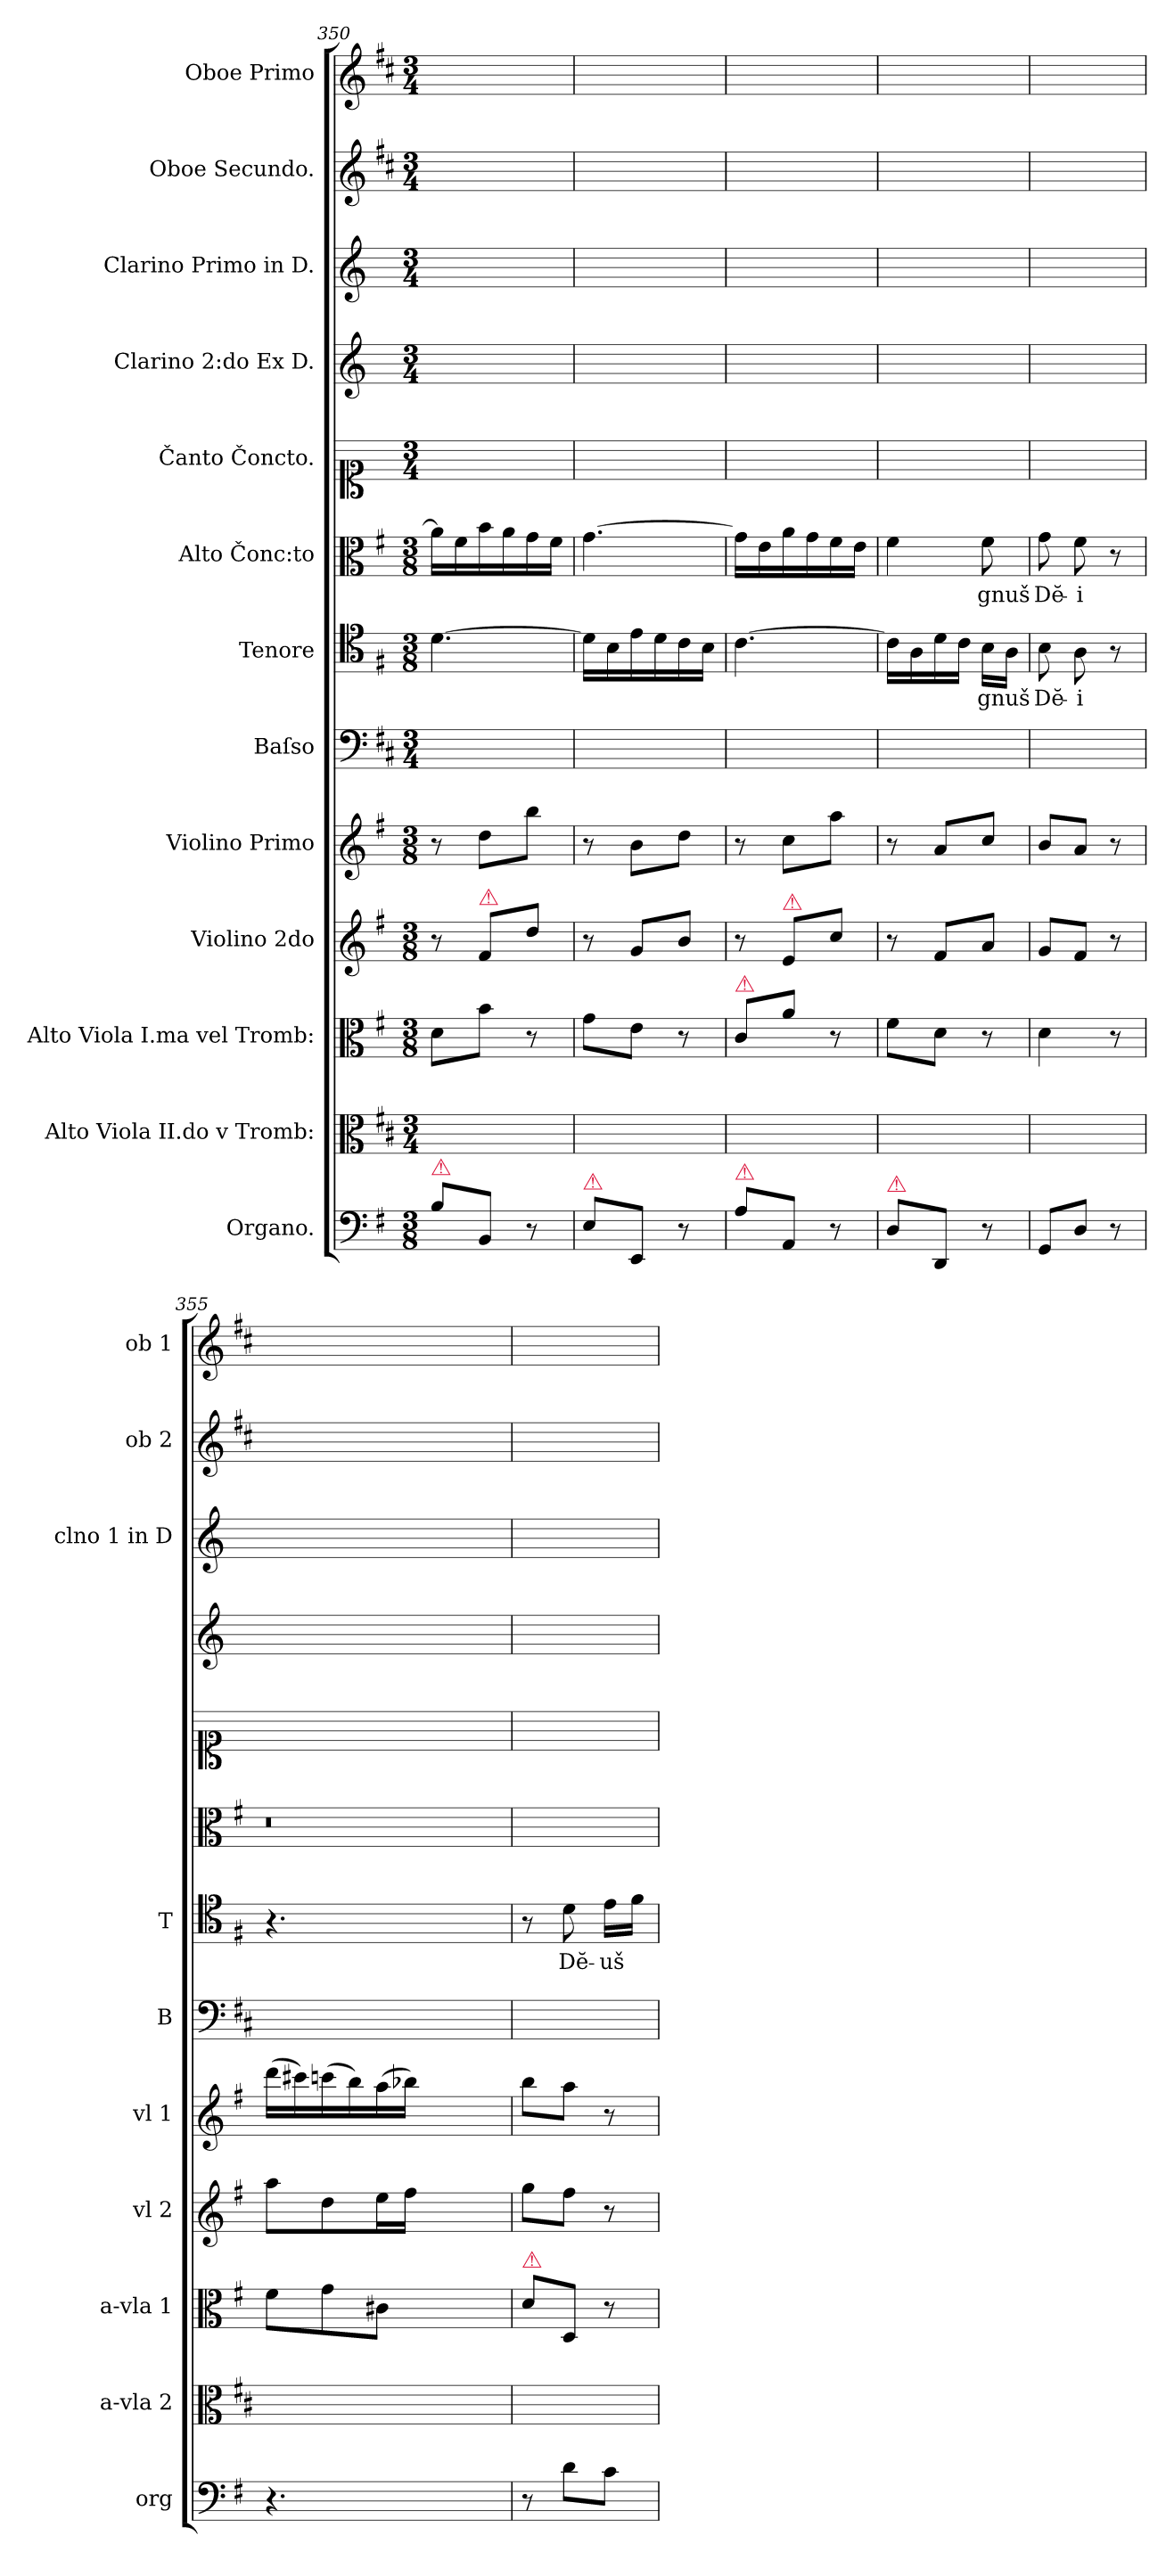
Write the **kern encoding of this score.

**kern	**kern	**kern	**kern	**kern	**kern	**kern	**text	**kern	**text	**kern	**kern	**kern	**kern	**kern
*part13	*part12	*part11	*part10	*part9	*part8	*part7	*part7	*part6	*part6	*part5	*part4	*part3	*part2	*part1
*staff13	*staff12	*staff11	*staff10	*staff9	*staff8	*staff7	*staff7	*staff6	*staff6	*staff5	*staff4	*staff3	*staff2	*staff1
*I"Organo.	*I"Alto Viola II.do v Tromb:	*I"Alto Viola I.ma vel Tromb:	*I"Violino 2do	*I"Violino Primo	*I"Baſso	*I"Tenore	*	*I"Alto Čonc:to	*	*I"Čanto Čoncto.	*I"Clarino 2:do Ex D.	*I"Clarino Primo in D.	*I"Oboe Secundo.	*I"Oboe Primo
*I'org	*I'a-vla 2	*I'a-vla 1	*I'vl 2	*I'vl 1	*I'B	*I'T	*	*	*	*	*	*I'clno 1 in D	*I'ob 2	*I'ob 1
*clefF4	*clefC3	*clefC3	*clefG2	*clefG2	*clefF4	*clefC4	*	*clefC3	*	*clefC1	*clefG2	*clefG2	*clefG2	*clefG2
*	*	*	*	*	*	*	*	*	*	*	*ITrd-1c-2	*ITrd-1c-2	*	*
*k[f#]	*k[f#c#]	*k[f#]	*k[f#]	*k[f#]	*k[f#c#]	*k[f#]	*	*k[f#]	*	*k[]	*k[f#c#]	*k[f#c#]	*k[f#c#]	*k[f#c#]
*M3/8	*M3/4	*M3/8	*M3/8	*M3/8	*M3/4	*M3/8	*	*M3/8	*	*M3/4	*M3/4	*M3/4	*M3/4	*M3/4
=350	=350	=350	=350	=350	=350	=350	=350	=350	=350	=350	=350	=350	=350	=350
!LO:TX:a:color=crimson:t=⚠	!	!	!	!	!	!	!	!	!	!	!	!	!	!
8B\L	4.ryy	8d\L	8r	8r	4.ryy	[4.d\	.	16a\LL]	.	4.ryy	4.ryy	4.ryy	4.ryy	4.ryy
.	.	.	.	.	.	.	.	16f#\	.	.	.	.	.	.
!	!	!	!LO:TX:a:color=crimson:t=⚠	!	!	!	!	!	!	!	!	!	!	!
8BB/J	.	8b\J	8f#/L	8dd\L	.	.	.	16b\	.	.	.	.	.	.
.	.	.	.	.	.	.	.	16a\	.	.	.	.	.	.
8r	.	8r	8dd\J	8bb\J	.	.	.	16g\	.	.	.	.	.	.
.	.	.	.	.	.	.	.	16f#\JJ	.	.	.	.	.	.
=351	=351	=351	=351	=351	=351	=351	=351	=351	=351	=351	=351	=351	=351	=351
!LO:TX:a:color=crimson:t=⚠	!	!	!	!	!	!	!	!	!	!	!	!	!	!
8E\L	4.ryy	8g\L	8r	8r	4.ryy	16d\LL]	.	[4.g\	.	4.ryy	4.ryy	4.ryy	4.ryy	4.ryy
.	.	.	.	.	.	16B\	.	.	.	.	.	.	.	.
8EE/J	.	8e\J	8g/L	8b\L	.	16e\	.	.	.	.	.	.	.	.
.	.	.	.	.	.	16d\	.	.	.	.	.	.	.	.
8r	.	8r	8b/J	8dd\J	.	16c\	.	.	.	.	.	.	.	.
.	.	.	.	.	.	16B\JJ	.	.	.	.	.	.	.	.
=352	=352	=352	=352	=352	=352	=352	=352	=352	=352	=352	=352	=352	=352	=352
!	!	!LO:TX:a:color=crimson:t=⚠	!	!	!	!	!	!	!	!	!	!	!	!
!LO:TX:a:color=crimson:t=⚠	!	!	!	!	!	!	!	!	!	!	!	!	!	!
8A\L	4.ryy	8c/L	8r	8r	4.ryy	[4.c\	.	16g\LL]	.	4.ryy	4.ryy	4.ryy	4.ryy	4.ryy
.	.	.	.	.	.	.	.	16e\	.	.	.	.	.	.
!	!	!	!LO:TX:a:color=crimson:t=⚠	!	!	!	!	!	!	!	!	!	!	!
8AA/J	.	8a\J	8e/L	8cc\L	.	.	.	16a\	.	.	.	.	.	.
.	.	.	.	.	.	.	.	16g\	.	.	.	.	.	.
8r	.	8r	8cc/J	8aa\J	.	.	.	16f#\	.	.	.	.	.	.
.	.	.	.	.	.	.	.	16e\JJ	.	.	.	.	.	.
=353	=353	=353	=353	=353	=353	=353	=353	=353	=353	=353	=353	=353	=353	=353
!LO:TX:a:color=crimson:t=⚠	!	!	!	!	!	!	!	!	!	!	!	!	!	!
8D\L	4.ryy	8f#\L	8r	8r	4.ryy	16c\LL]	.	4f#\	.	4.ryy	4.ryy	4.ryy	4.ryy	4.ryy
.	.	.	.	.	.	16A\	.	.	.	.	.	.	.	.
8DD/J	.	8d\J	8f#/L	8a/L	.	16d\	.	.	.	.	.	.	.	.
.	.	.	.	.	.	16c\JJ	.	.	.	.	.	.	.	.
8r	.	8r	8a/J	8cc/J	.	16B\LL	gnuš	8f#\	-gnuš	.	.	.	.	.
.	.	.	.	.	.	16A\JJ	.	.	.	.	.	.	.	.
=354	=354	=354	=354	=354	=354	=354	=354	=354	=354	=354	=354	=354	=354	=354
8GG/L	4.ryy	4d\	8g/L	8b/L	4.ryy	8B\	Dĕ-	8g\	Dĕ-	4.ryy	4.ryy	4.ryy	4.ryy	4.ryy
8D/J	.	.	8f#/J	8a/J	.	8A\	-i	8f#\	-i	.	.	.	.	.
8r	.	8r	8r	8r	.	8r	.	8r	.	.	.	.	.	.
=355	=355	=355	=355	=355	=355	=355	=355	=355	=355	=355	=355	=355	=355	=355
!	!	!	!	!	!	!	!	!LO:N:vis=0	!	!	!	!	!	!
4.r	4.ryy	8f#\L	8aa\L	(16ddd\LL	4.ryy	4.r	.	2.r	.	4.ryy	4.ryy	4.ryy	4.ryy	4.ryy
.	.	.	.	16ccc#X\)	.	.	.	.	.	.	.	.	.	.
.	.	8g\	8dd\	(16cccn\	.	.	.	.	.	.	.	.	.	.
.	.	.	.	16bb\)	.	.	.	.	.	.	.	.	.	.
.	.	8c#X\J	16ee\L	(16aa\	.	.	.	.	.	.	.	.	.	.
.	.	.	16ff#\JJ	16bb-X\JJ)	.	.	.	.	.	.	.	.	.	.
4.ryy	4.ryy	4.ryy	4.ryy	4.ryy	4.ryy	4.ryy	.	.	.	4.ryy	4.ryy	4.ryy	4.ryy	4.ryy
=356	=356	=356	=356	=356	=356	=356	=356	=356	=356	=356	=356	=356	=356	=356
!	!	!LO:TX:a:color=crimson:t=⚠	!	!	!	!	!	!	!	!	!	!	!	!
8r	4.ryy	8d\L	8gg\L	8bb\L	4.ryy	8r	.	4.ryy	.	4.ryy	4.ryy	4.ryy	4.ryy	4.ryy
8d\L	.	8D/J	8ff#\J	8aa\J	.	8d\	Dĕ-	.	.	.	.	.	.	.
8c\J	.	8r	8r	8r	.	16e\LL	-uš	.	.	.	.	.	.	.
.	.	.	.	.	.	16f#\JJ	.	.	.	.	.	.	.	.
=	=	=	=	=	=	=	=	=	=	=	=	=	=	=
*-	*-	*-	*-	*-	*-	*-	*-	*-	*-	*-	*-	*-	*-	*-
